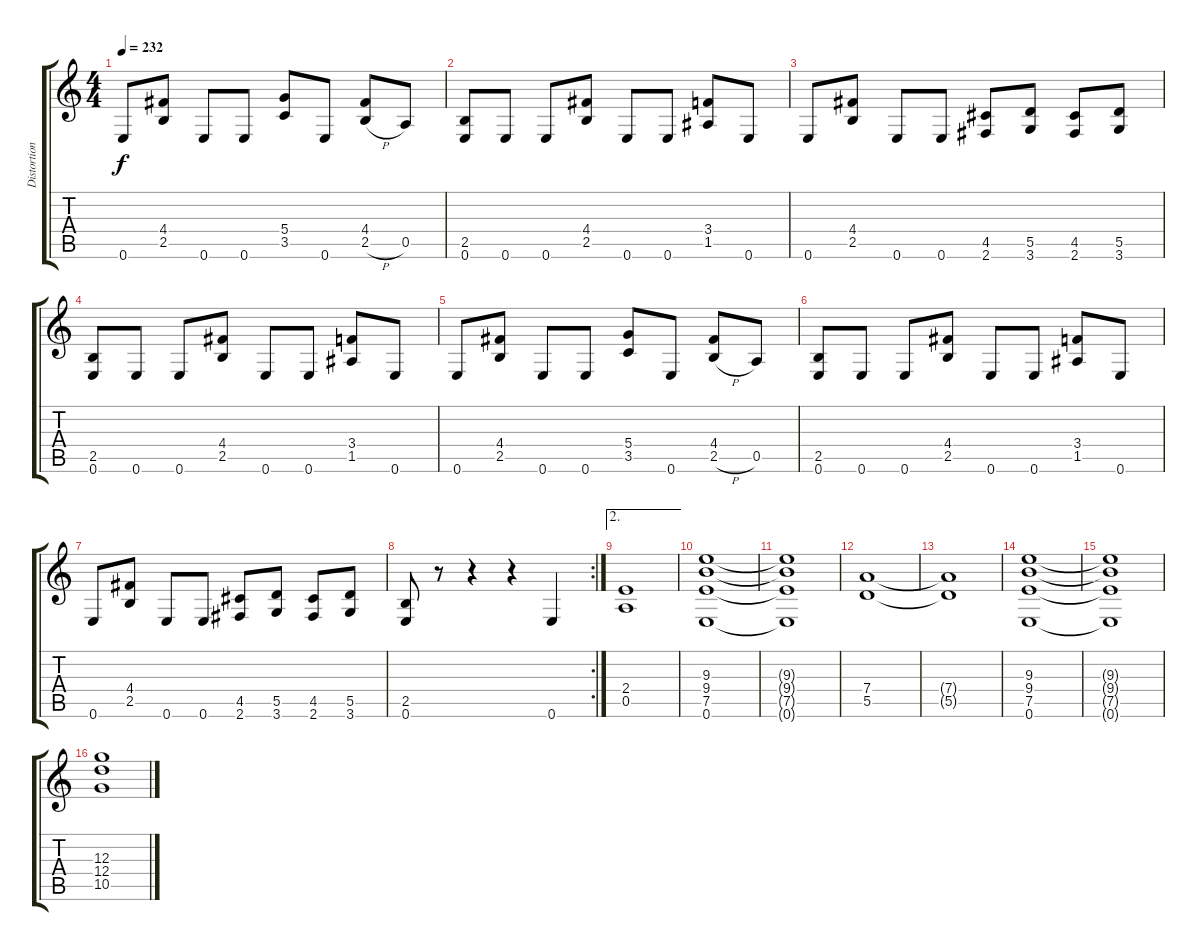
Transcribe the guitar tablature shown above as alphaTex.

\track ("Distortion Guitar" "Distortion") {instrument distortionguitar}
\staff {score tabs}
\tuning (E4 B3 G3 D3 A2 E2) {hide}
\ts (4 4)
\tempo 232
\clef g2
\ks c
0.6.8{dy f} (4.4 2.5).8 0.6.8 0.6.8 (5.4 3.5).8 0.6.8 (4.4 2.5{h}).8 0.5.8 |
(2.5 0.6).8 0.6.8 0.6.8 (4.4 2.5).8 0.6.8 0.6.8 (3.4 1.5).8 0.6.8 |
0.6.8 (4.4 2.5).8 0.6.8 0.6.8 (4.5 2.6).8 (5.5 3.6).8 (4.5 2.6).8 (5.5 3.6).8 |
(2.5 0.6).8 0.6.8 0.6.8 (4.4 2.5).8 0.6.8 0.6.8 (3.4 1.5).8 0.6.8 |
0.6.8 (4.4 2.5).8 0.6.8 0.6.8 (5.4 3.5).8 0.6.8 (4.4 2.5{h}).8 0.5.8 |
(2.5 0.6).8 0.6.8 0.6.8 (4.4 2.5).8 0.6.8 0.6.8 (3.4 1.5).8 0.6.8 |
0.6.8 (4.4 2.5).8 0.6.8 0.6.8 (4.5 2.6).8 (5.5 3.6).8 (4.5 2.6).8 (5.5 3.6).8 |
\rc 2
(2.5 0.6).8 r.8 r.4 r.4 0.6.4 |
\ae 2
(2.4 0.5).1 |
(9.3 9.4 7.5 0.6).1 |
(9.3{t} 9.4{t} 7.5{t} 0.6{t}).1 |
(7.4 5.5).1 |
(7.4{t} 5.5{t}).1 |
(9.3 9.4 7.5 0.6).1 |
(9.3{t} 9.4{t} 7.5{t} 0.6{t}).1 |
(12.3 12.4 10.5).1
